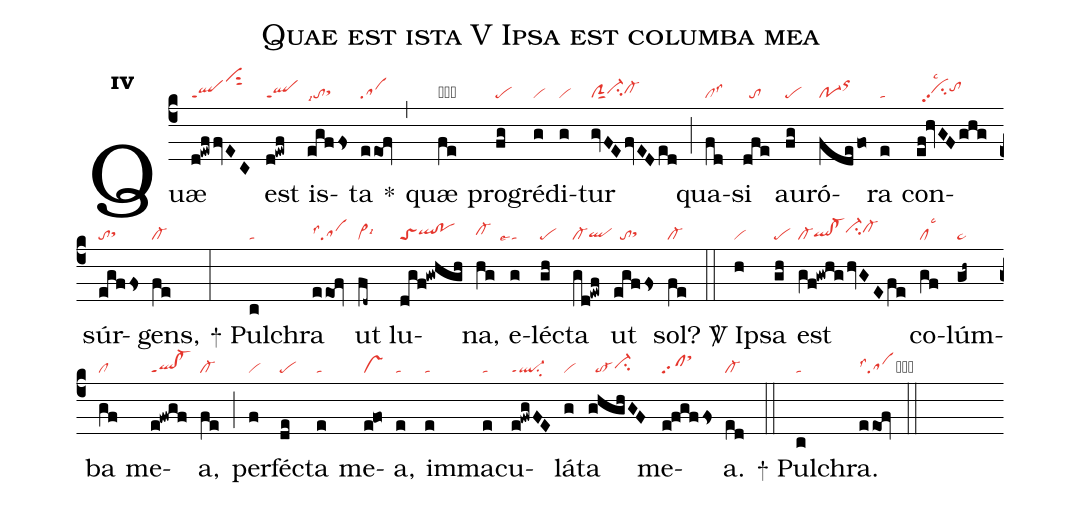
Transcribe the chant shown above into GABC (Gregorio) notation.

name:Quae est ista V Ipsa est columba mea;
office-part:re;
mode:4;
nabc-lines:1;
%%
initial-style: 1;
name: Quae est ista quae progreditur;
mode:4;
office-part: Responsorium;
annotation: Resp.;
annotation:iv;
nabc-lines:1;
%%
(c4) Quæ(d!ewffvEC|qlppt1vihmsut2) est(d!ewf|qlppt1) is(egffs|tolsi7sthh)ta(eeof|sa) <sp>*</sp>(,) quæ(fe|obcllse1lsc3lss8) pro(fg|pe)gré(g|vi)di(g|vi)tur(gvFEfvEDed|clSsut1ci-hhcl-hh) (;) qua(fd|cllss3)si(dfe|//to) au(fg|pe)ró(fde/fo|po-1orhk)ra(e|ta) con(ef!hvGFghg|//cihhpp2lsc2tohi)súr(egffs|tosthh)gens,(fe|cl-) (:)

<sp>+</sp> Pul(c|ta)chra(eeof|salss4) ut(fd~|vi>lsi6) lu(dgf!gwhgh|toSqlhh!pohh)na,(hg|cl-hh) e(g|```talse4)léc(gh|pe)ta(gd!ewf|cl-qlhg) ut(egffs|//tosthh) sol?(fe|cl-) (::)

<sp>V/</sp> Ip(h|vi)sa(gh|pe) est(gf!gwhg/hvGEfe|cl-qlhg!cl-hgci-hicl-hi) co(gf|cllsc3)lúm(gh~|ta>)ba(gf|cl) me(e!fwgf|ql!cl-ppt1)a,(fe|cl-) (;) per(f|vi)féc(de|pe)ta(e|ta) me(e!fo|vs)a,(e|ta) im(e|ta)ma(e|ta)cu(e!fwgFE|ql-ppt1su2)lá(g|vi)ta(ghghGF|//to-ci-hh) me(e!fgffs|clpp2sthl)a.(ed|cl-) (::)

<sp>+</sp> Pul(c|ta)chra.(eeof|salss4cb) (::)
